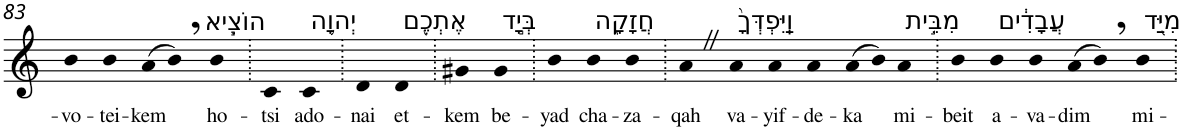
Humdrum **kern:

**kern	**text
*part1	*part1
*staff1	*staff1
*I"Piano	*
*I'Pno	*
!!LO:PB:g=z
*clefG2	*
*k[]	*
=83	=83
!	!LO:LY:b
4b	-vo-
!	!LO:LY:b
4b	-tei-
!	!LO:LY:b
(8a	-kem
8b,)	.
!LO:TX:a:t=הוֹצִ֧יא	!
!	!LO:LY:b
4b	ho-
=84.	=84.
!	!LO:LY:b
4c	-tsi
!LO:TX:a:t=יְהוָ֛ה	!
!	!LO:LY:b
4c	ado-
=85.	=85.
!	!LO:LY:b
4d	-nai
!LO:TX:a:t=אֶתְכֶ֖ם	!
!	!LO:LY:b
4d	et-
=86.	=86.
!	!LO:LY:b
4g#X	-kem
!LO:TX:a:t=בְּיָ֣ד	!
!	!LO:LY:b
4g#	be-
=87.	=87.
!	!LO:LY:b
4b	-yad
!LO:TX:a:t=חֲזָקָ֑ה	!
!	!LO:LY:b
4b	cha-
!	!LO:LY:b
4b	-za-
=88.	=88.
!	!LO:LY:b
4aZ	-qah
!LO:TX:a:t=וַֽיִּפְדְּךָ֙	!
!	!LO:LY:b
4a	va-
!	!LO:LY:b
4a	-yif-
!	!LO:LY:b
4a	-de-
!	!LO:LY:b
(8a	-ka
8b)	.
!LO:TX:a:t=מִבֵּ֣ית	!
!	!LO:LY:b
4a	mi-
=89.	=89.
!	!LO:LY:b
4b	-beit
!LO:TX:a:t=עֲבָדִ֔ים	!
!	!LO:LY:b
4b	a-
!	!LO:LY:b
4b	-va-
!	!LO:LY:b
(8a	-dim
8b,)	.
!LO:TX:a:t=מִיַּ֖ד	!
!	!LO:LY:b
4b	mi-
=.	=.
*-	*-
